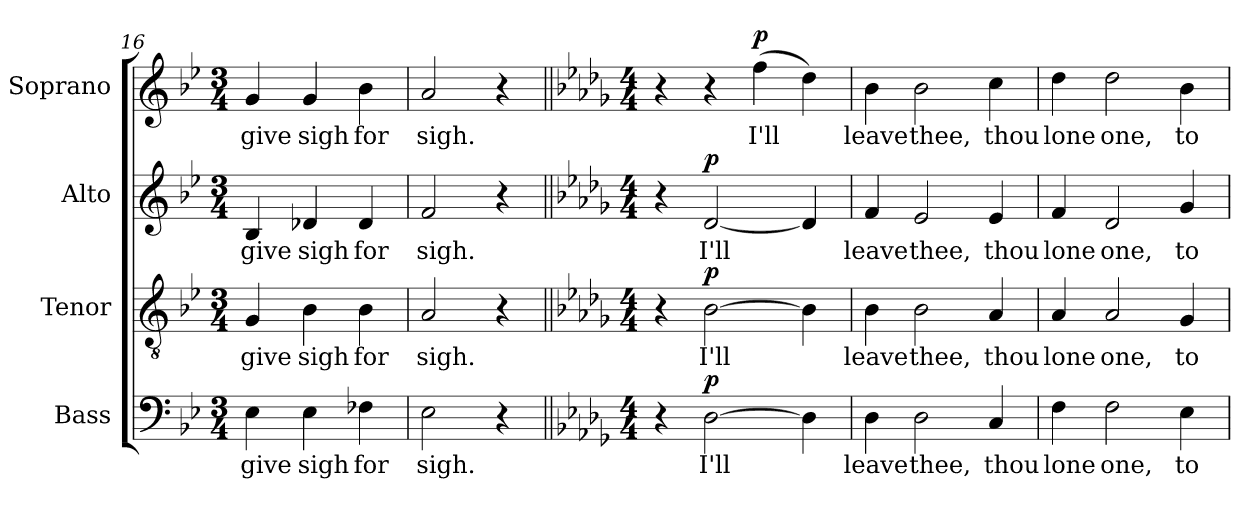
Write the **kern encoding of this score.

**kern	**text	**dynam	**kern	**text	**dynam	**kern	**text	**dynam	**kern	**text	**dynam
*part4	*part4	*part4	*part3	*part3	*part3	*part2	*part2	*part2	*part1	*part1	*part1
*staff4	*staff4	*staff4	*staff3	*staff3	*staff3	*staff2	*staff2	*staff2	*staff1	*staff1	*staff1
*I"Bass	*	*	*I"Tenor	*	*	*I"Alto	*	*	*I"Soprano	*	*
*I'B.	*	*	*I'T.	*	*	*I'A.	*	*	*I'S.	*	*
*clefF4	*	*	*clefGv2	*	*	*clefG2	*	*	*clefG2	*	*
*	*	*	*ITrd7c12	*	*	*	*	*	*	*	*
*k[b-e-]	*	*	*k[b-e-]	*	*	*k[b-e-]	*	*	*k[b-e-]	*	*
*B-:	*	*	*B-:	*	*	*B-:	*	*	*B-:	*	*
*M3/4	*	*	*M3/4	*	*	*M3/4	*	*	*M3/4	*	*
=16	=16	=16	=16	=16	=16	=16	=16	=16	=16	=16	=16
!	!LO:LY:b:color=#000000	!	!	!	!	!	!	!	!	!	!
!	!	!	!	!LO:LY:b:color=#000000	!	!	!	!	!	!	!
!	!	!	!	!	!	!	!LO:LY:b:color=#000000	!	!	!	!
!	!	!	!	!	!	!	!	!	!	!LO:LY:b:color=#000000	!
4E-i\	give	.	4GGi/	give	.	4B-i/	give	.	4gi/	give	.
!	!LO:LY:b:color=#000000	!	!	!	!	!	!	!	!	!	!
!	!	!	!	!LO:LY:b:color=#000000	!	!	!	!	!	!	!
!	!	!	!	!	!	!	!LO:LY:b:color=#000000	!	!	!	!
!	!	!	!	!	!	!	!	!	!	!LO:LY:b:color=#000000	!
4E-i\	sigh	.	4BB-i\	sigh	.	4d-Xi/	sigh	.	4gi/	sigh	.
!	!LO:LY:b:color=#000000	!	!	!	!	!	!	!	!	!	!
!	!	!	!	!LO:LY:b:color=#000000	!	!	!	!	!	!	!
!	!	!	!	!	!	!	!LO:LY:b:color=#000000	!	!	!	!
!	!	!	!	!	!	!	!	!	!	!LO:LY:b:color=#000000	!
4F-Xi\	for	.	4BB-i\	for	.	4d-i/	for	.	4b-i\	for	.
=17	=17	=17	=17	=17	=17	=17	=17	=17	=17	=17	=17
!	!LO:LY:b:color=#000000	!	!	!	!	!	!	!	!	!	!
!	!	!	!	!LO:LY:b:color=#000000	!	!	!	!	!	!	!
!	!	!	!	!	!	!	!LO:LY:b:color=#000000	!	!	!	!
!	!	!	!	!	!	!	!	!	!	!LO:LY:b:color=#000000	!
2E-i\	sigh.	.	2AAi/	sigh.	.	2fi/	sigh.	.	2ai/	sigh.	.
4r	.	.	4r	.	.	4r	.	.	4r	.	.
!!LO:LB:g=z
=18||	=18||	=18||	=18||	=18||	=18||	=18||	=18||	=18||	=18||	=18||	=18||
*k[b-e-a-d-g-]	*	*	*k[b-e-a-d-g-]	*	*	*k[b-e-a-d-g-]	*	*	*k[b-e-a-d-g-]	*	*
*D-:	*	*	*D-:	*	*	*D-:	*	*	*D-:	*	*
*M4/4	*	*	*M4/4	*	*	*M4/4	*	*	*M4/4	*	*
*	*	*	*	*	*	*	*	*	*MM60	*	*
4r	.	.	4r	.	.	4r	.	.	4r	.	.
!	!LO:LY:b:color=#000000	!	!	!	!	!	!	!	!	!	!
!	!	!	!	!LO:LY:b:color=#000000	!	!	!	!	!	!	!
!	!	!	!	!	!	!	!LO:LY:b:color=#000000	!	!	!	!
[>2D-i\	I'll	p	[>2BB-i\	I'll	p	[<2d-i/	I'll	p	4r	.	.
!	!	!	!	!	!	!	!	!	!	!LO:LY:b:color=#000000	!
.	.	.	.	.	.	.	.	.	(4ffi\	I'll	p
4D-i\]	.	.	4BB-i\]	.	.	4d-i/]	.	.	4dd-i\)	.	.
=19	=19	=19	=19	=19	=19	=19	=19	=19	=19	=19	=19
!	!LO:LY:b:color=#000000	!	!	!	!	!	!	!	!	!	!
!	!	!	!	!LO:LY:b:color=#000000	!	!	!	!	!	!	!
!	!	!	!	!	!	!	!LO:LY:b:color=#000000	!	!	!	!
!	!	!	!	!	!	!	!	!	!	!LO:LY:b:color=#000000	!
4D-i\	leave	.	4BB-i\	leave	.	4fi/	leave	.	4b-i\	leave	.
!	!LO:LY:b:color=#000000	!	!	!	!	!	!	!	!	!	!
!	!	!	!	!LO:LY:b:color=#000000	!	!	!	!	!	!	!
!	!	!	!	!	!	!	!LO:LY:b:color=#000000	!	!	!	!
!	!	!	!	!	!	!	!	!	!	!LO:LY:b:color=#000000	!
2D-i\	thee,	.	2BB-i\	thee,	.	2e-i/	thee,	.	2b-i\	thee,	.
!	!LO:LY:b:color=#000000	!	!	!	!	!	!	!	!	!	!
!	!	!	!	!LO:LY:b:color=#000000	!	!	!	!	!	!	!
!	!	!	!	!	!	!	!LO:LY:b:color=#000000	!	!	!	!
!	!	!	!	!	!	!	!	!	!	!LO:LY:b:color=#000000	!
4Ci/	thou	.	4AA-i/	thou	.	4e-i/	thou	.	4cci\	thou	.
=20	=20	=20	=20	=20	=20	=20	=20	=20	=20	=20	=20
!	!LO:LY:b:color=#000000	!	!	!	!	!	!	!	!	!	!
!	!	!	!	!LO:LY:b:color=#000000	!	!	!	!	!	!	!
!	!	!	!	!	!	!	!LO:LY:b:color=#000000	!	!	!	!
!	!	!	!	!	!	!	!	!	!	!LO:LY:b:color=#000000	!
4Fi\	lone	.	4AA-i/	lone	.	4fi/	lone	.	4dd-i\	lone	.
!	!LO:LY:b:color=#000000	!	!	!	!	!	!	!	!	!	!
!	!	!	!	!LO:LY:b:color=#000000	!	!	!	!	!	!	!
!	!	!	!	!	!	!	!LO:LY:b:color=#000000	!	!	!	!
!	!	!	!	!	!	!	!	!	!	!LO:LY:b:color=#000000	!
2Fi\	one,	.	2AA-i/	one,	.	2d-i/	one,	.	2dd-i\	one,	.
!	!LO:LY:b:color=#000000	!	!	!	!	!	!	!	!	!	!
!	!	!	!	!LO:LY:b:color=#000000	!	!	!	!	!	!	!
!	!	!	!	!	!	!	!LO:LY:b:color=#000000	!	!	!	!
!	!	!	!	!	!	!	!	!	!	!LO:LY:b:color=#000000	!
4E-i\	to	.	4GG-i/	to	.	4g-i/	to	.	4b-i\	to	.
=	=	=	=	=	=	=	=	=	=	=	=
*-	*-	*-	*-	*-	*-	*-	*-	*-	*-	*-	*-
